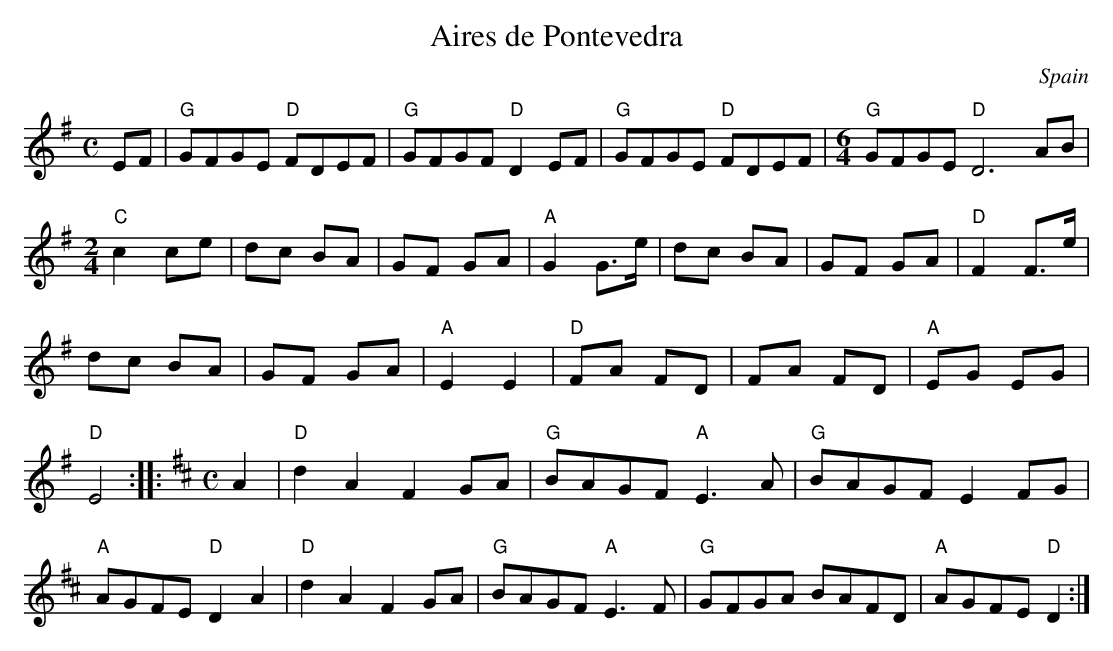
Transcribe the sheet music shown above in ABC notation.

X:1
T:Aires de Pontevedra
M:C
O:Spain
K:E minor
EF|"G"GFGE "D"FDEF|"G"GFGF "D"D2EF| \
"G"GFGE "D"FDEF|                    \
M:6/4
"G"GFGE "D"D6AB| \
M:2/4
L:1/8
"C"c2 ce|dc BA|GF GA|"A"G2 G>e|             \
dc BA| GF GA|"D"F2 F>e|dc BA|GF GA|"A"E2E2| \
"D"FA FD|FA FD|"A"EG EG|"D"E4::             \
M:C
K:D
A2|                           \
"D"d2A2 F2GA|"G"BAGF "A"E3A|  \
"G"BAGF E2FG|"A"AGFE "D"D2A2| \
"D"d2A2 F2GA|"G"BAGF "A"E3F|  \
"G"GFGA BAFD|"A"AGFE "D"D2 :|
